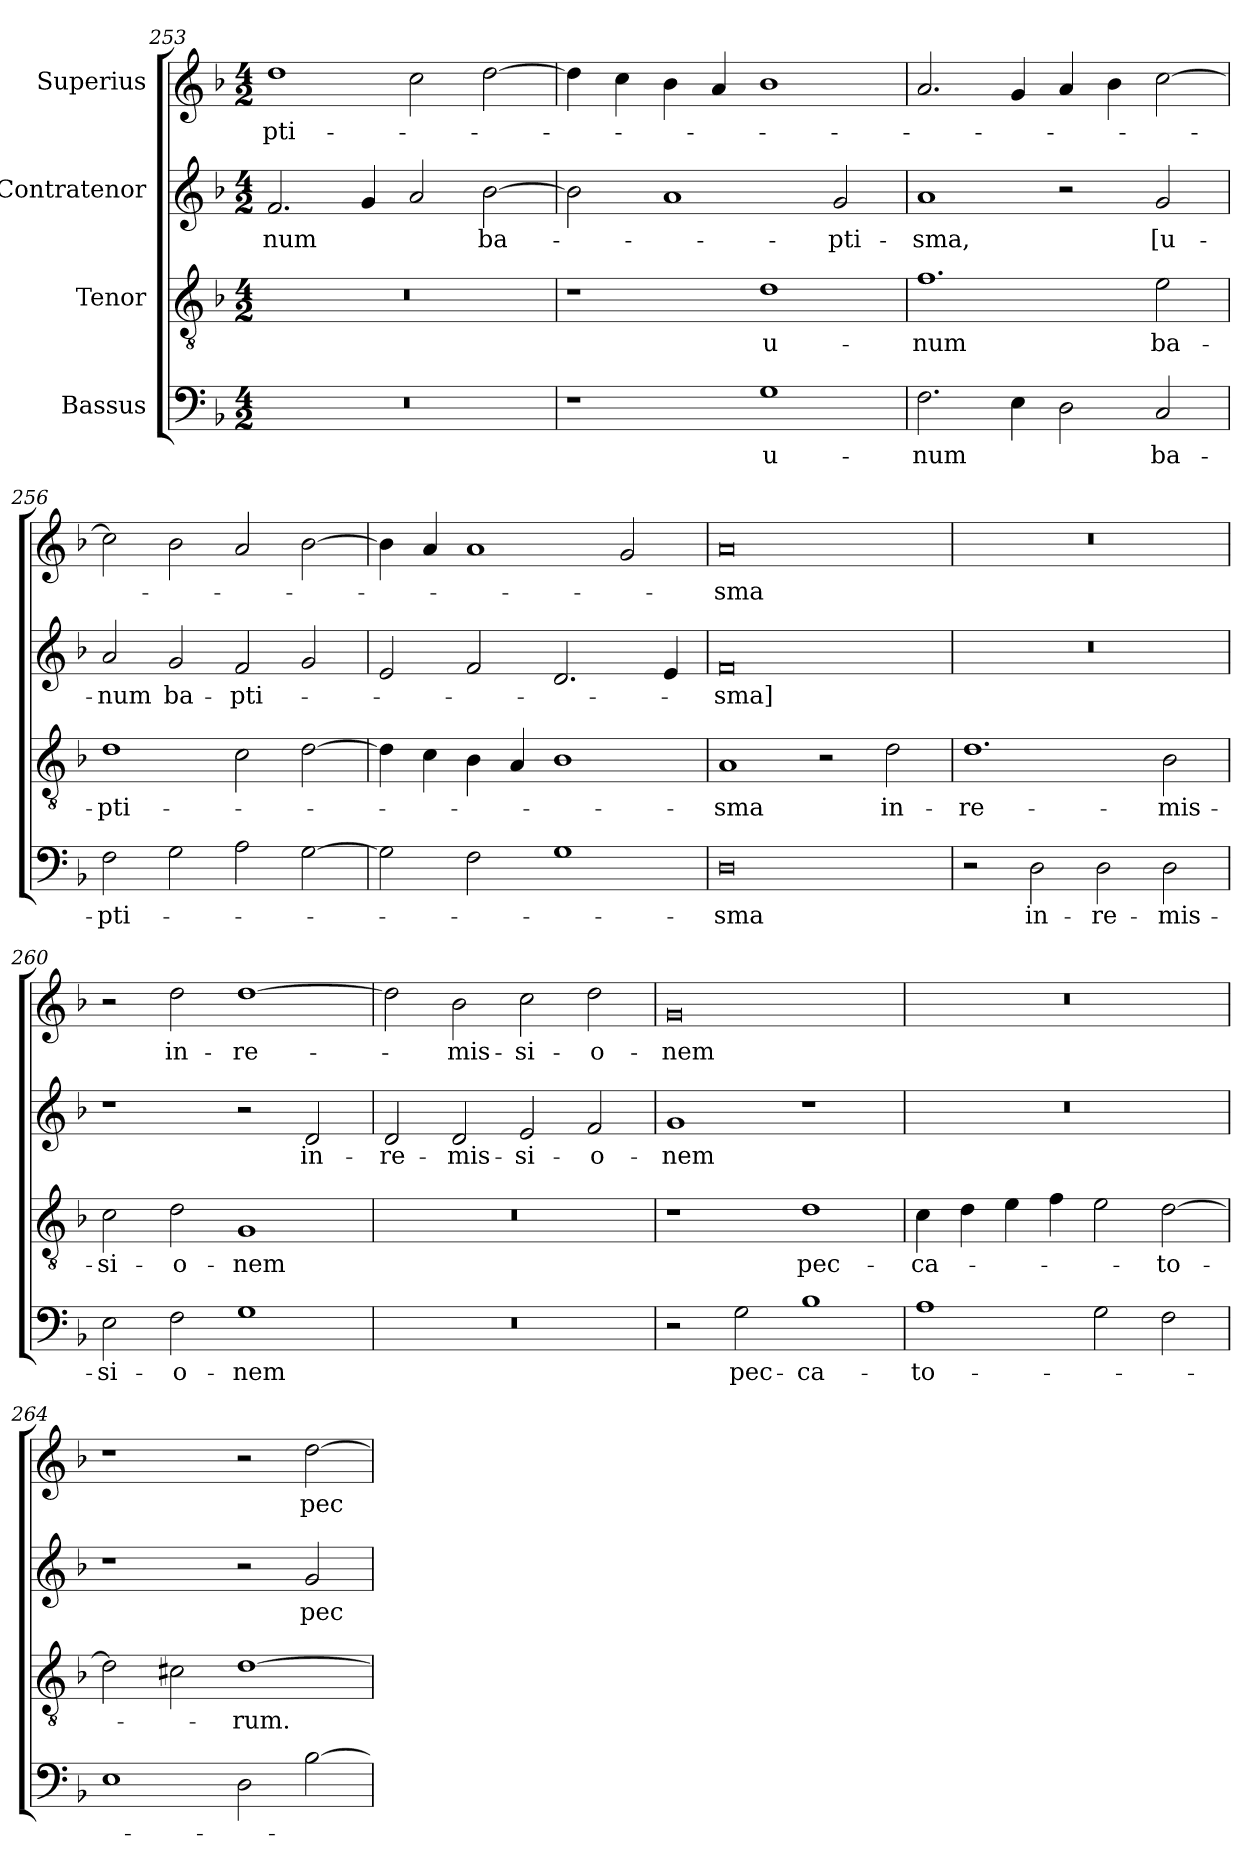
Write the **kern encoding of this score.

**kern	**text	**kern	**text	**kern	**text	**kern	**text
*part4	*part4	*part3	*part3	*part2	*part2	*part1	*part1
*staff4	*staff4	*staff3	*staff3	*staff2	*staff2	*staff1	*staff1
*I"Bassus	*	*I"Tenor	*	*I"Contratenor	*	*I"Superius	*
*clefF4	*	*clefGv2	*	*clefG2	*	*clefG2	*
*k[b-]	*	*k[b-]	*	*k[b-]	*	*k[b-]	*
*M4/2	*	*M4/2	*	*M4/2	*	*M4/2	*
=253	=253	=253	=253	=253	=253	=253	=253
0r	.	0r	.	2.f/	-num	1dd\	-pti-
.	.	.	.	4g/	.	.	.
.	.	.	.	2a/	.	2cc\	.
.	.	.	.	[2b-\	ba-	[2dd\	.
=254	=254	=254	=254	=254	=254	=254	=254
1r	.	1r	.	2b-\]	.	4dd\]	.
.	.	.	.	.	.	4cc\	.
.	.	.	.	1a/	.	4b-\	.
.	.	.	.	.	.	4a/	.
1G\	u-	1d\	u-	.	.	1b-\	.
.	.	.	.	2g/	-pti-	.	.
=255	=255	=255	=255	=255	=255	=255	=255
2.F\	-num	1.f\	-num	1a/	-sma,	2.a/	.
4E\	.	.	.	.	.	4g/	.
2D\	.	.	.	2r	.	4a/	.
.	.	.	.	.	.	4b-\	.
2C/	ba-	2e\	ba-	2g/	[u-	[2cc\	.
=256	=256	=256	=256	=256	=256	=256	=256
2F\	-pti-	1d\	-pti-	2a/	-num	2cc\]	.
2G\	.	.	.	2g/	ba-	2b-\	.
2A\	.	2c\	.	2f/	-pti-	2a/	.
[2G\	.	[2d\	.	2g/	.	[2b-\	.
=257	=257	=257	=257	=257	=257	=257	=257
2G\]	.	4d\]	.	2e/	.	4b-\]	.
.	.	4c\	.	.	.	4a/	.
2F\	.	4B-\	.	2f/	.	1a/	.
.	.	4A/	.	.	.	.	.
1G\	.	1B-\	.	2.d/	.	.	.
.	.	.	.	.	.	2g/	.
.	.	.	.	4e/	.	.	.
=258	=258	=258	=258	=258	=258	=258	=258
0D\	-sma	1A/	-sma	0f/	-sma]	0a/	-sma
.	.	2r	.	.	.	.	.
.	.	2d\	in-	.	.	.	.
=259	=259	=259	=259	=259	=259	=259	=259
2r	.	1.d\	re-	0r	.	0r	.
2D\	in-	.	.	.	.	.	.
2D\	re-	.	.	.	.	.	.
2D\	-mis-	2B-\	-mis-	.	.	.	.
=260	=260	=260	=260	=260	=260	=260	=260
2E\	-si-	2c\	-si-	1r	.	2r	.
2F\	-o-	2d\	-o-	.	.	2dd\	in-
1G\	-nem	1G/	-nem	2r	.	[1dd\	re-
.	.	.	.	2d/	in-	.	.
=261	=261	=261	=261	=261	=261	=261	=261
0r	.	0r	.	2d/	re-	2dd\]	.
.	.	.	.	2d/	-mis-	2b-\	-mis-
.	.	.	.	2e/	-si-	2cc\	-si-
.	.	.	.	2f/	-o-	2dd\	-o-
=262	=262	=262	=262	=262	=262	=262	=262
2r	.	1r	.	1g/	-nem	0g/	-nem
2G\	pec-	.	.	.	.	.	.
1B-\	-ca-	1d\	pec-	1r	.	.	.
=263	=263	=263	=263	=263	=263	=263	=263
1A\	-to-	4c\	-ca-	0r	.	0r	.
.	.	4d\	.	.	.	.	.
.	.	4e\	.	.	.	.	.
.	.	4f\	.	.	.	.	.
2G\	.	2e\	.	.	.	.	.
2F\	.	[2d\	-to-	.	.	.	.
=264	=264	=264	=264	=264	=264	=264	=264
1E\	.	2d\]	.	1r	.	1r	.
.	.	2c#X\	.	.	.	.	.
2D\	.	[1d\	-rum.	2r	.	2r	.
[2B-\	.	.	.	2g/	pec-	[2dd\	pec-
=	=	=	=	=	=	=	=
*-	*-	*-	*-	*-	*-	*-	*-
